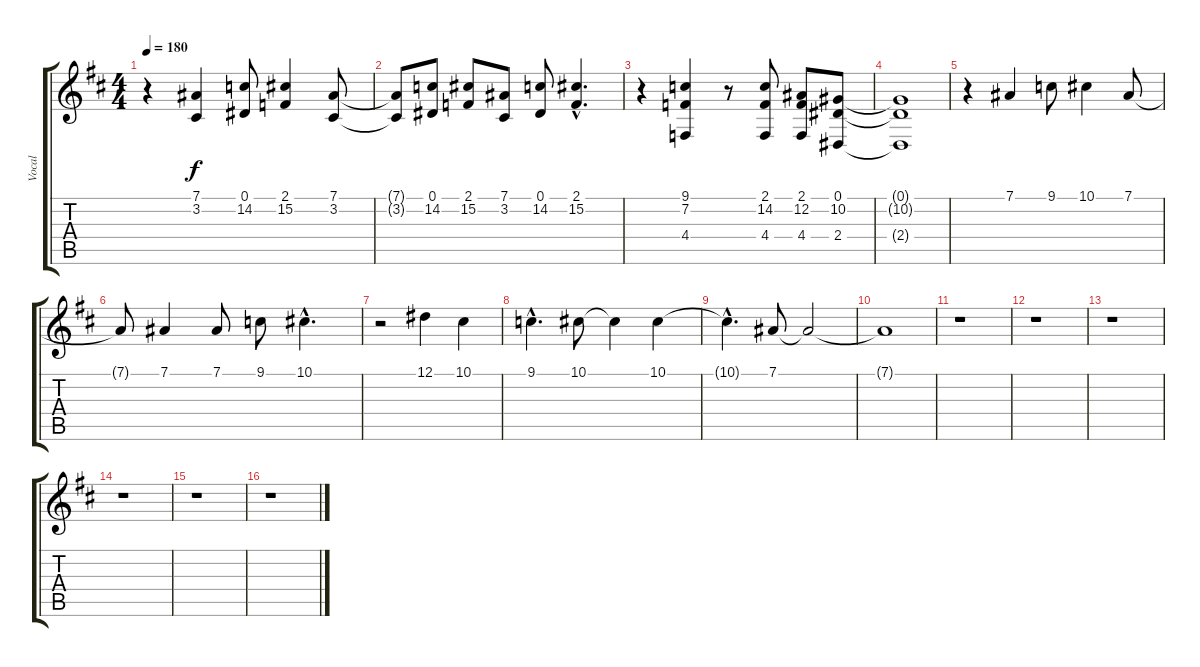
\track ("Vocal" "Vocal") {instrument lead2sawtooth}
\staff {score tabs}
\tuning (Eb4 Bb3 Gb3 Db3 Ab2 Eb2) {hide}
\ts (4 4)
\tempo 180
\clef g2
\ks bminor
r.4{dy f} (7.1 3.2).4 (0.1 14.2).8 (2.1 15.2).4 (7.1 3.2).8 |
(7.1{t} 3.2{t}).8 (0.1 14.2).8 (2.1 15.2).8 (7.1 3.2).8 (0.1 14.2).8 (2.1{hac} 15.2{hac}).4{d} |
r.4 (9.1 7.2 4.4).4 r.8 (2.1 14.2 4.4).8 (2.1 12.2 4.4).8 (0.1 10.2 2.4).8 |
(0.1{t} 10.2{t} 2.4{t}).1 |
r.4 7.1.4 9.1.8 10.1.4 7.1.8 |
7.1{t}.8 7.1.4 7.1.8 9.1.8 10.1{hac}.4{d} |
r.2 12.1.4 10.1.4 |
9.1{hac}.4{d} 10.1.8 10.1{t}.4 10.1.4 |
10.1{hac t}.4{d} 7.1.8 7.1{t}.2 |
7.1{t}.1 |
r.1 |
r.1 |
r.1 |
r.1 |
r.1 |
r.1
